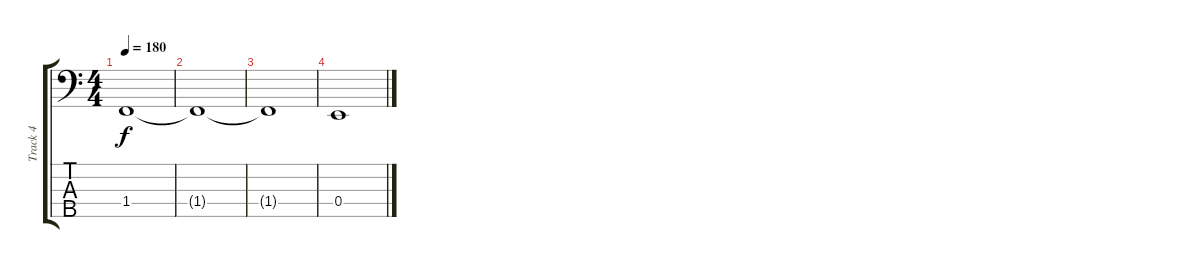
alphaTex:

\track ("Track 4" "Track 4") {instrument electricbassfinger}
\staff {score tabs}
\tuning (G2 D2 A1 E1 B0) {hide}
\ts (4 4)
\tempo 180
\clef f4
\ks c
1.4{t}.1{dy f} |
1.4{t}.1 |
1.4{t}.1 |
0.4.1
